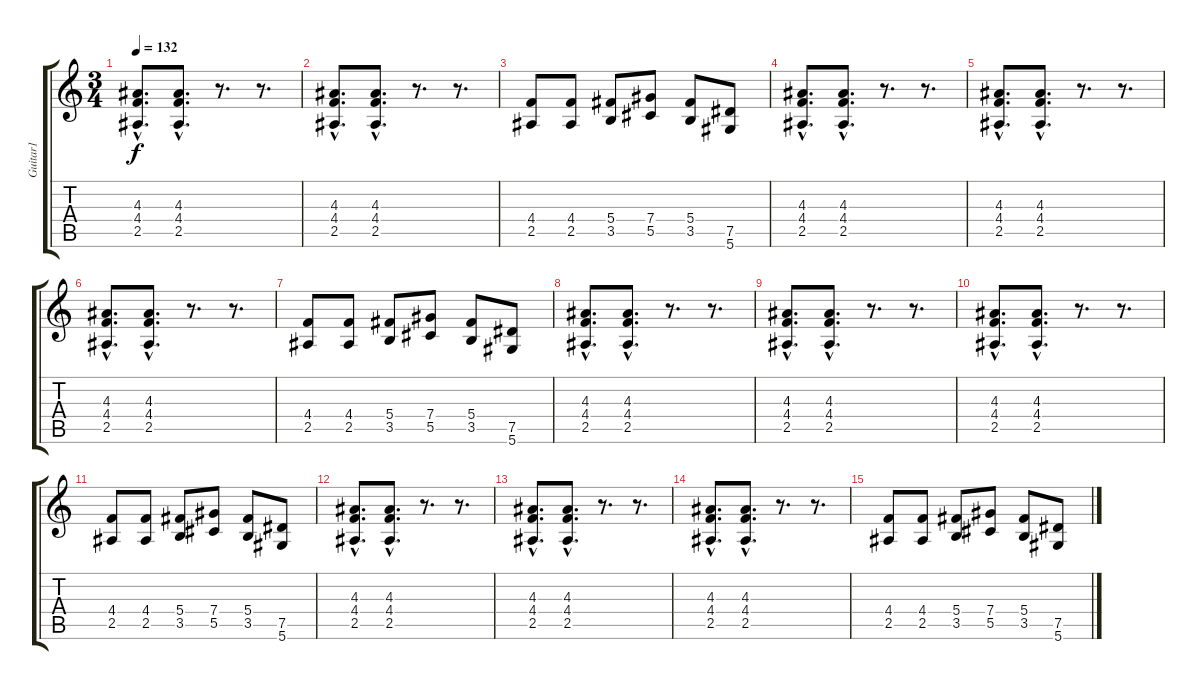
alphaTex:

\track ("Guitar1" "Guitar1") {instrument distortionguitar}
\staff {score tabs}
\tuning (Eb4 Bb3 Gb3 Db3 Ab2 Eb2) {hide}
\ts (3 4)
\tempo 132
\clef g2
\ks c
(4.3{hac} 4.4{hac} 2.5{hac}).8{d dy f} (4.3{hac} 4.4{hac} 2.5{hac}).8{d} r.8{d} r.8{d} |
(4.3{hac} 4.4{hac} 2.5{hac}).8{d} (4.3{hac} 4.4{hac} 2.5{hac}).8{d} r.8{d} r.8{d} |
(4.4 2.5).8 (4.4 2.5).8 (5.4 3.5).8 (7.4 5.5).8 (5.4 3.5).8 (7.5 5.6).8 |
(4.3{hac} 4.4{hac} 2.5{hac}).8{d} (4.3{hac} 4.4{hac} 2.5{hac}).8{d} r.8{d} r.8{d} |
(4.3{hac} 4.4{hac} 2.5{hac}).8{d} (4.3{hac} 4.4{hac} 2.5{hac}).8{d} r.8{d} r.8{d} |
(4.3{hac} 4.4{hac} 2.5{hac}).8{d} (4.3{hac} 4.4{hac} 2.5{hac}).8{d} r.8{d} r.8{d} |
(4.4 2.5).8 (4.4 2.5).8 (5.4 3.5).8 (7.4 5.5).8 (5.4 3.5).8 (7.5 5.6).8 |
(4.3{hac} 4.4{hac} 2.5{hac}).8{d} (4.3{hac} 4.4{hac} 2.5{hac}).8{d} r.8{d} r.8{d} |
(4.3{hac} 4.4{hac} 2.5{hac}).8{d} (4.3{hac} 4.4{hac} 2.5{hac}).8{d} r.8{d} r.8{d} |
(4.3{hac} 4.4{hac} 2.5{hac}).8{d} (4.3{hac} 4.4{hac} 2.5{hac}).8{d} r.8{d} r.8{d} |
(4.4 2.5).8 (4.4 2.5).8 (5.4 3.5).8 (7.4 5.5).8 (5.4 3.5).8 (7.5 5.6).8 |
(4.3{hac} 4.4{hac} 2.5{hac}).8{d} (4.3{hac} 4.4{hac} 2.5{hac}).8{d} r.8{d} r.8{d} |
(4.3{hac} 4.4{hac} 2.5{hac}).8{d} (4.3{hac} 4.4{hac} 2.5{hac}).8{d} r.8{d} r.8{d} |
(4.3{hac} 4.4{hac} 2.5{hac}).8{d} (4.3{hac} 4.4{hac} 2.5{hac}).8{d} r.8{d} r.8{d} |
(4.4 2.5).8 (4.4 2.5).8 (5.4 3.5).8 (7.4 5.5).8 (5.4 3.5).8 (7.5 5.6).8
